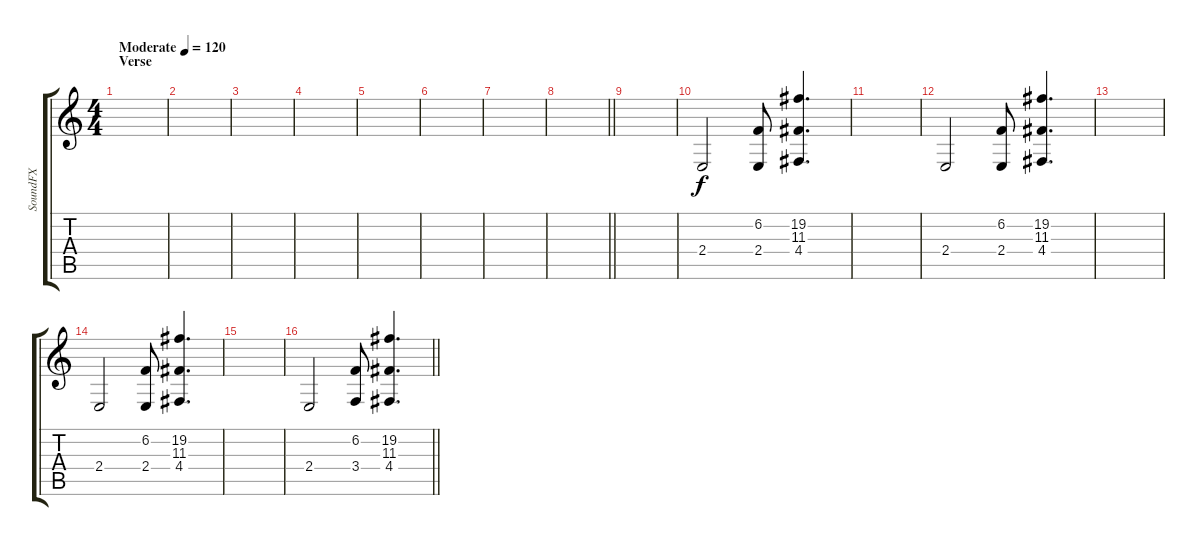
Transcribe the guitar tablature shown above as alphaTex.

\track ("SoundFX" "SoundFX") {instrument applause}
\staff {score tabs}
\tuning (E4 B3 G3 D3 A2 D2) {hide}
\ts (4 4)
\section ("" "Verse")
\tempo (120 "Moderate")
\clef g2
\ks c
|
|
|
|
|
|
|
\barLineRight lightlight
|
\section ("" "")
|
2.4.2{instrument lead2sawtooth} (6.2 2.4).8 (19.2 11.3 4.4).4{d} |
|
2.4.2 (6.2 2.4).8 (19.2 11.3 4.4).4{d} |
|
2.4.2 (6.2 2.4).8 (19.2 11.3 4.4).4{d} |
|
\barLineRight lightlight
2.4.2 (6.2 3.4).8 (19.2 11.3 4.4).4{d}
